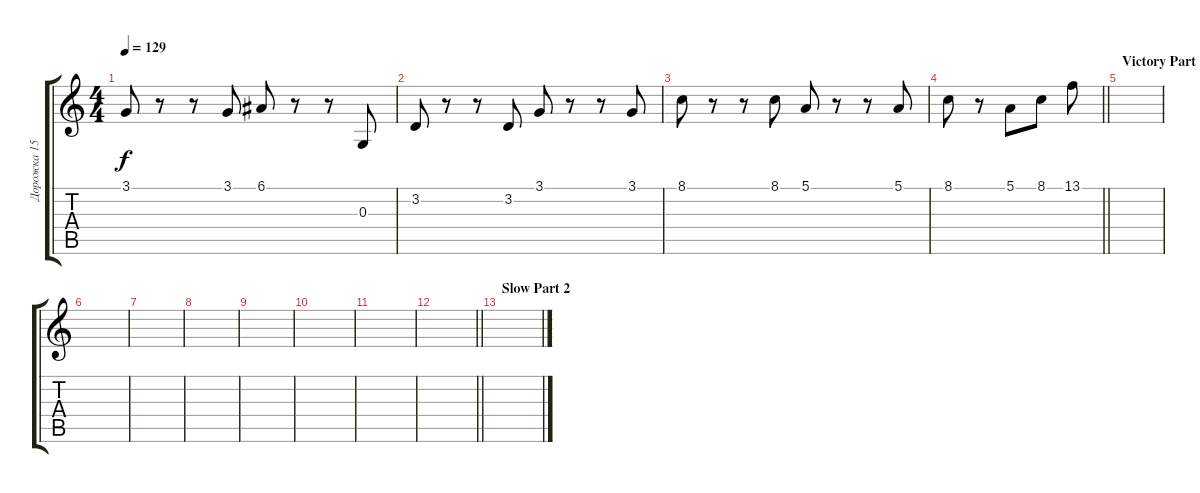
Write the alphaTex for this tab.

\track ("Дорожка 15" "Дорожка 15") {instrument pizzicatostrings}
\staff {score tabs}
\tuning (E4 B3 G3 D3 A2 E2) {hide}
\ts (4 4)
\tempo 129
\clef g2
\ks c
3.1.8{dy f} r.8 r.8 3.1.8 6.1.8 r.8 r.8 0.3.8 |
3.2.8 r.8 r.8 3.2.8 3.1.8 r.8 r.8 3.1.8 |
8.1.8 r.8 r.8 8.1.8 5.1.8 r.8 r.8 5.1.8 |
\barLineRight lightlight
8.1.8 r.8 5.1.8 8.1.8 13.1.8 |
\section ("" "Victory Part")
|
|
|
|
|
|
|
\barLineRight lightlight
|
\section ("" "Slow Part 2")
